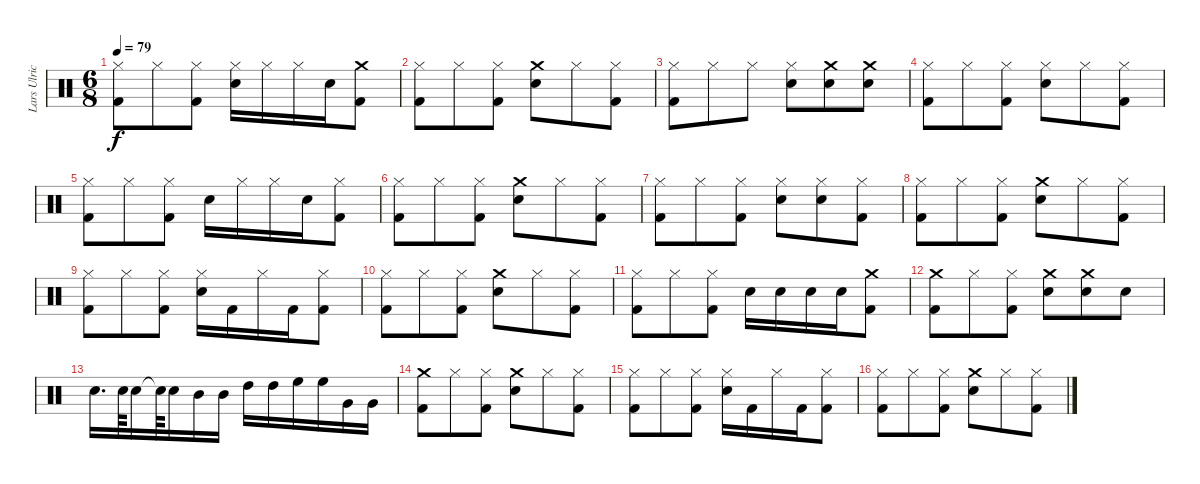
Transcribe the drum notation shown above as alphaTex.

\track ("Lars Ulrich (Drums)" "Lars Ulric") {instrument percussion}
\staff {score}
\articulation defaults
\ts (6 8)
\tempo 79
\clef neutral
\ks c
("Kick (hit) 2" "Hi-Hat (closed)").8{dy f} "Hi-Hat (closed)".8 ("Kick (hit) 2" "Hi-Hat (closed)").8 ("Hi-Hat (closed)" "Snare (hit) 2").16 "Hi-Hat (closed)".16 "Hi-Hat (closed)".16 "Snare (hit) 2".16 ("Crash medium (hit)" "Kick (hit) 2").8 |
("Kick (hit) 2" "Hi-Hat (closed)").8 "Hi-Hat (closed)".8 ("Kick (hit) 2" "Hi-Hat (closed)").8 ("Crash medium (hit)" "Snare (hit) 2").8 "Hi-Hat (closed)".8 ("Hi-Hat (closed)" "Kick (hit) 2").8 |
("Hi-Hat (closed)" "Kick (hit) 2").8 "Hi-Hat (closed)".8 "Hi-Hat (closed)".8 ("Snare (hit) 2" "Hi-Hat (closed)").8 ("Crash medium (hit)" "Snare (hit) 2").8 ("Crash medium (hit)" "Snare (hit) 2").8 |
("Kick (hit) 2" "Hi-Hat (closed)").8 "Hi-Hat (closed)".8 ("Kick (hit) 2" "Hi-Hat (closed)").8 ("Snare (hit) 2" "Hi-Hat (closed)").8 "Hi-Hat (closed)".8 ("Kick (hit) 2" "Hi-Hat (closed)").8 |
("Hi-Hat (closed)" "Kick (hit) 2").8 "Hi-Hat (closed)".8 ("Kick (hit) 2" "Hi-Hat (closed)").8 "Snare (hit) 2".16 "Hi-Hat (closed)".16 "Hi-Hat (closed)".16 "Snare (hit) 2".16 ("Hi-Hat (closed)" "Kick (hit) 2").8 |
("Hi-Hat (closed)" "Kick (hit) 2").8 "Hi-Hat (closed)".8 ("Kick (hit) 2" "Hi-Hat (closed)").8 ("Crash medium (hit)" "Snare (hit) 2").8 "Hi-Hat (closed)".8 ("Kick (hit) 2" "Hi-Hat (closed)").8 |
("Hi-Hat (closed)" "Kick (hit) 2").8 "Hi-Hat (closed)".8 ("Kick (hit) 2" "Hi-Hat (closed)").8 ("Hi-Hat (closed)" "Snare (hit) 2").8 ("Hi-Hat (closed)" "Snare (hit) 2").8 ("Kick (hit) 2" "Hi-Hat (closed)").8 |
("Hi-Hat (closed)" "Kick (hit) 2").8 "Hi-Hat (closed)".8 ("Kick (hit) 2" "Hi-Hat (closed)").8 ("Crash medium (hit)" "Snare (hit) 2").8 "Hi-Hat (closed)".8 ("Kick (hit) 2" "Hi-Hat (closed)").8 |
("Hi-Hat (closed)" "Kick (hit) 2").8 "Hi-Hat (closed)".8 ("Kick (hit) 2" "Hi-Hat (closed)").8 ("Snare (hit) 2" "Hi-Hat (closed)").16 "Kick (hit) 2".16 "Hi-Hat (closed)".16 "Kick (hit) 2".16 ("Kick (hit) 2" "Hi-Hat (closed)").8 |
("Kick (hit) 2" "Hi-Hat (closed)").8 "Hi-Hat (closed)".8 ("Kick (hit) 2" "Hi-Hat (closed)").8 ("Crash medium (hit)" "Snare (hit) 2").8 "Hi-Hat (closed)".8 ("Hi-Hat (closed)" "Kick (hit) 2").8 |
("Kick (hit) 2" "Hi-Hat (closed)").8 "Hi-Hat (closed)".8 ("Kick (hit) 2" "Hi-Hat (closed)").8 "Snare (hit) 2".16 "Snare (hit) 2".16 "Snare (hit) 2".16 "Snare (hit) 2".16 ("Crash medium (hit)" "Kick (hit) 2").8 |
("Kick (hit) 2" "Crash medium (hit)").8 "Hi-Hat (closed)".8 ("Kick (hit) 2" "Hi-Hat (closed)").8 ("Crash medium (hit)" "Snare (hit) 2").8 ("Crash medium (hit)" "Snare (hit) 2").8 "Snare (hit) 2".8 |
"Snare (hit) 2".16{d} "Snare (hit) 2".64 "Snare (hit) 2".16 "Snare (hit)"{t}.64 "Snare (hit) 2".16 "Mid Tom (hit)".16 "Mid Tom (hit)".16 "High Tom (hit)".16 "High Tom (hit)".16 "High Floor Tom (hit)".16 "High Floor Tom (hit)".16 "Very Low Tom (hit)".16 "Very Low Tom (hit)".16 |
("Kick (hit) 2" "Crash medium (hit)").8 "Hi-Hat (closed)".8 ("Kick (hit) 2" "Hi-Hat (closed)").8 ("Crash medium (hit)" "Snare (hit) 2").8 "Hi-Hat (closed)".8 ("Kick (hit) 2" "Hi-Hat (closed)").8 |
("Hi-Hat (closed)" "Kick (hit) 2").8 "Hi-Hat (closed)".8 ("Kick (hit) 2" "Hi-Hat (closed)").8 ("Snare (hit) 2" "Hi-Hat (closed)").16 "Kick (hit) 2".16 "Hi-Hat (closed)".16 "Kick (hit) 2".16 ("Kick (hit) 2" "Hi-Hat (closed)").8 |
("Hi-Hat (closed)" "Kick (hit) 2").8 "Hi-Hat (closed)".8 ("Hi-Hat (closed)" "Kick (hit) 2").8 ("Crash medium (hit)" "Snare (hit) 2").8 "Hi-Hat (closed)".8 ("Hi-Hat (closed)" "Kick (hit) 2").8
